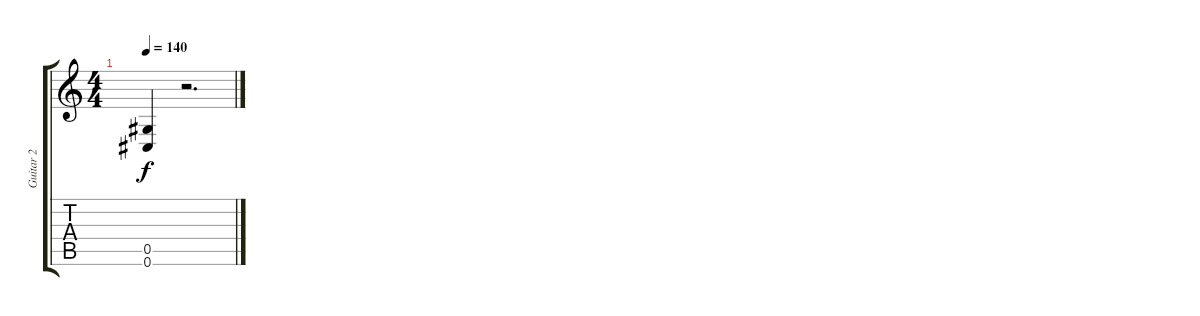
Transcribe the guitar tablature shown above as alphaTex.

\track ("Guitar 2" "Guitar 2") {instrument distortionguitar}
\staff {score tabs}
\tuning (Eb4 Bb3 Gb3 Db3 Ab2 Db2) {hide}
\ts (4 4)
\tempo 140
\clef g2
\ks c
(0.5{t} 0.6{t}).4{dy f} r.2{d}
